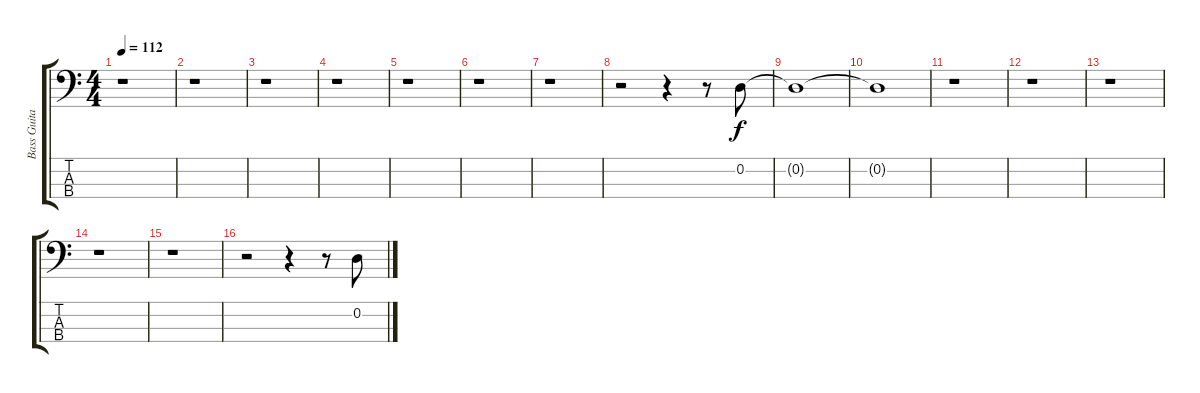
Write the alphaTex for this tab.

\track ("Bass Guitar" "Bass Guita") {instrument acousticbass}
\staff {score tabs}
\tuning (G2 D2 A1 E1) {hide}
\ts (4 4)
\tempo 112
\clef f4
\ks c
r.1{dy f instrument acousticbass} |
r.1 |
r.1 |
r.1 |
r.1 |
r.1 |
r.1 |
r.2 r.4 r.8 0.2.8 |
0.2{t}.1 |
0.2{t}.1 |
r.1 |
r.1 |
r.1 |
r.1 |
r.1 |
r.2 r.4 r.8 0.2.8
